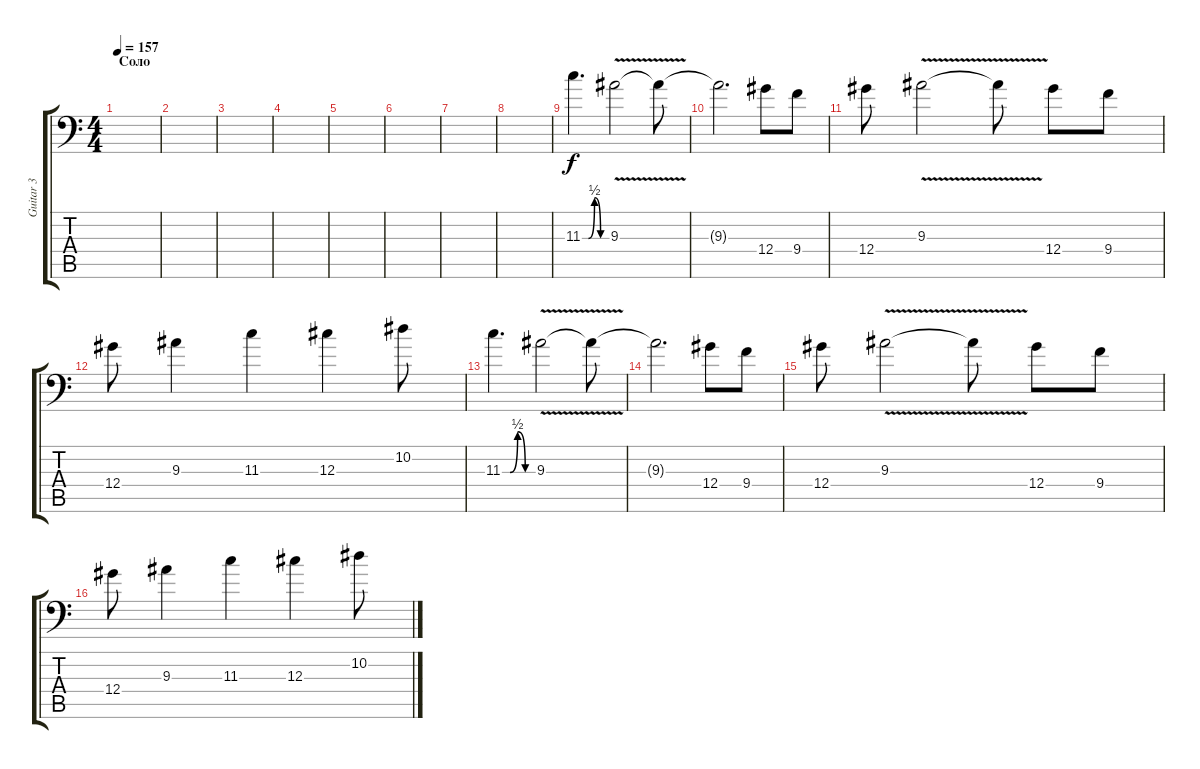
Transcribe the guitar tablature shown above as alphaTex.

\track ("Guitar 3" "Guitar 3") {instrument distortionguitar}
\staff {score tabs}
\tuning (Bb3 F3 Db3 Ab2 Eb2 Bb1) {hide}
\ts (4 4)
\section ("" "Соло")
\tempo 157
\clef f4
\ks c
|
|
|
|
|
|
|
|
11.3{be (custom 0 0 15 0 30 2 45 0 60 0)}.4{d} 9.3{v}.2 9.3{t}.8 |
9.3{t}.2{d} 12.4.8 9.4.8 |
12.4.8 9.3{v}.2 9.3{t}.8 12.4.8 9.4.8 |
12.4.8 9.3.4 11.3.4 12.3.4 10.2.8 |
11.3{be (custom 0 0 15 0 30 2 45 0 60 0)}.4{d} 9.3{v}.2 9.3{t}.8 |
9.3{t}.2{d} 12.4.8 9.4.8 |
12.4.8 9.3{v}.2 9.3{t}.8 12.4.8 9.4.8 |
12.4.8 9.3.4 11.3.4 12.3.4 10.2.8
